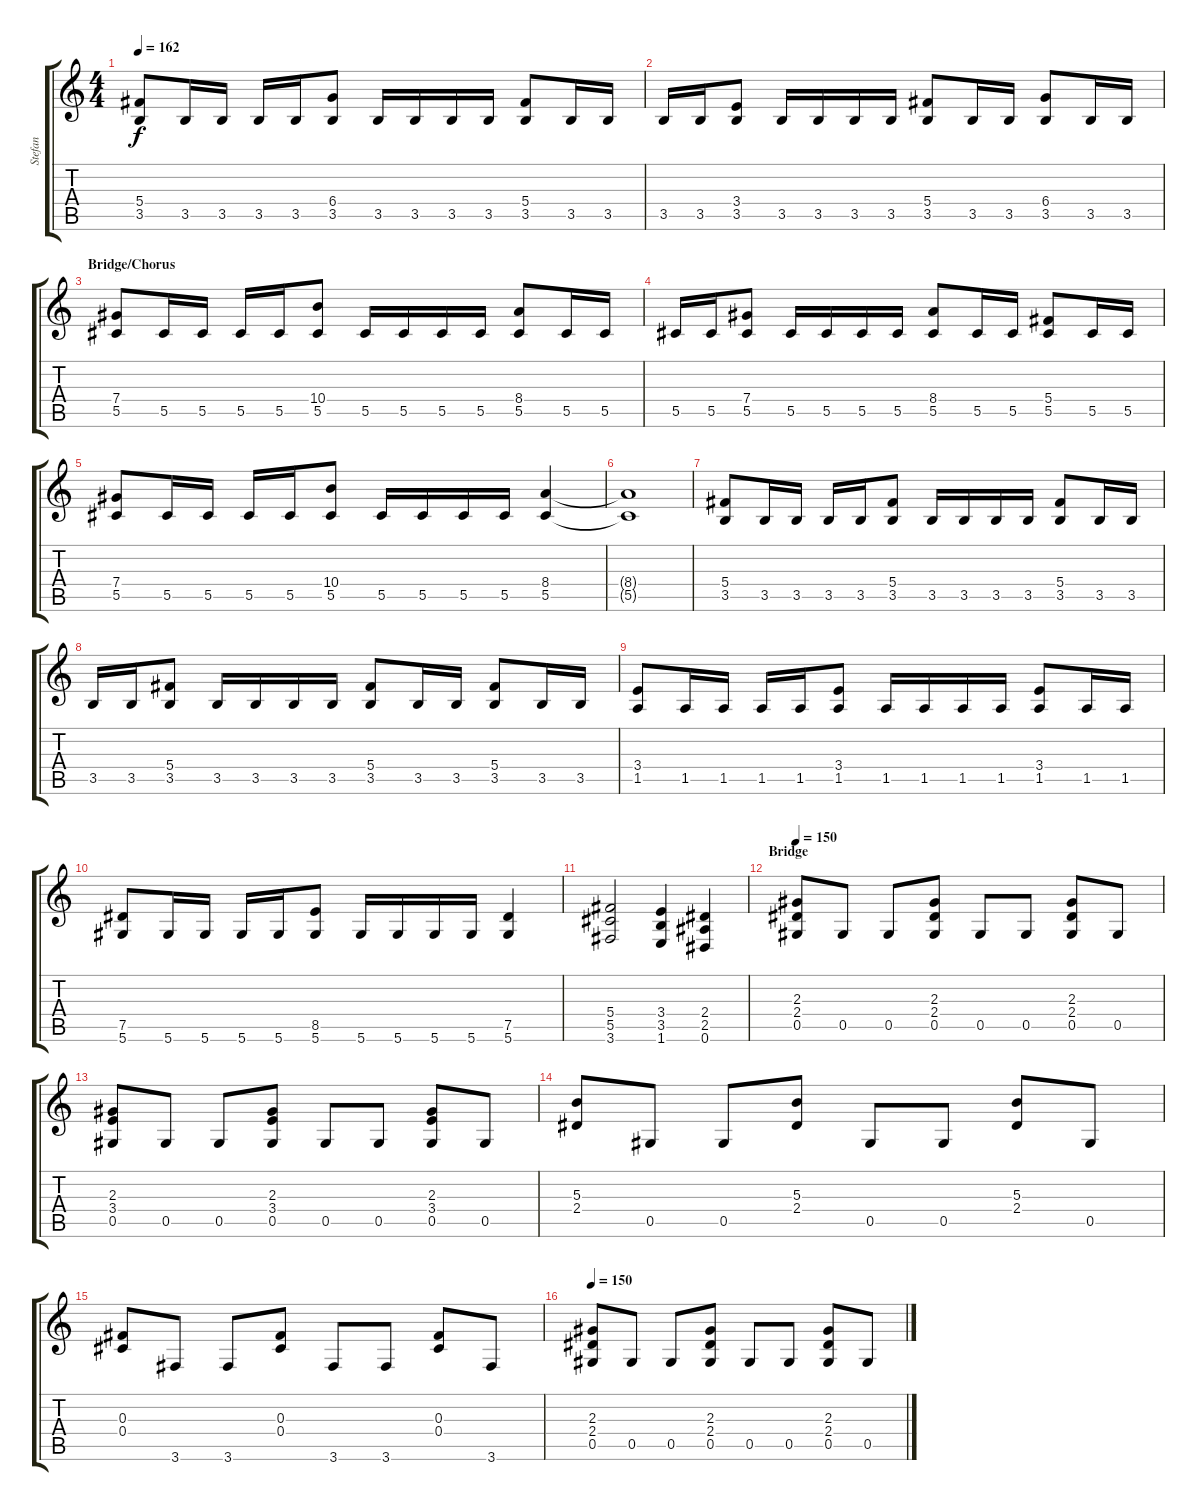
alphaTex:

\track ("Stefan" "Stefan") {instrument distortionguitar}
\staff {score tabs}
\tuning (Eb4 Bb3 Gb3 Db3 Ab2 Eb2) {hide}
\ts (4 4)
\tempo 162
\clef g2
\ks c
(5.4 3.5).8{dy f} 3.5.16 3.5.16 3.5.16 3.5.16 (6.4 3.5).8 3.5.16 3.5.16 3.5.16 3.5.16 (5.4 3.5).8 3.5.16 3.5.16 |
3.5.16 3.5.16 (3.4 3.5).8 3.5.16 3.5.16 3.5.16 3.5.16 (5.4 3.5).8 3.5.16 3.5.16 (6.4 3.5).8 3.5.16 3.5.16 |
\section ("" "Bridge/Chorus")
(7.4 5.5).8 5.5.16 5.5.16 5.5.16 5.5.16 (10.4 5.5).8 5.5.16 5.5.16 5.5.16 5.5.16 (8.4 5.5).8 5.5.16 5.5.16 |
5.5.16 5.5.16 (7.4 5.5).8 5.5.16 5.5.16 5.5.16 5.5.16 (8.4 5.5).8 5.5.16 5.5.16 (5.4 5.5).8 5.5.16 5.5.16 |
(7.4 5.5).8 5.5.16 5.5.16 5.5.16 5.5.16 (10.4 5.5).8 5.5.16 5.5.16 5.5.16 5.5.16 (8.4 5.5).4 |
(8.4{t} 5.5{t}).1 |
(5.4 3.5).8 3.5.16 3.5.16 3.5.16 3.5.16 (5.4 3.5).8 3.5.16 3.5.16 3.5.16 3.5.16 (5.4 3.5).8 3.5.16 3.5.16 |
3.5.16 3.5.16 (5.4 3.5).8 3.5.16 3.5.16 3.5.16 3.5.16 (5.4 3.5).8 3.5.16 3.5.16 (5.4 3.5).8 3.5.16 3.5.16 |
(3.4 1.5).8 1.5.16 1.5.16 1.5.16 1.5.16 (3.4 1.5).8 1.5.16 1.5.16 1.5.16 1.5.16 (3.4 1.5).8 1.5.16 1.5.16 |
(7.5 5.6).8 5.6.16 5.6.16 5.6.16 5.6.16 (8.5 5.6).8 5.6.16 5.6.16 5.6.16 5.6.16 (7.5 5.6).4 |
(5.4 5.5 3.6).2 (3.4 3.5 1.6).4 (2.4 2.5 0.6).4 |
\section ("" "Bridge")
\tempo 150
(2.3 2.4 0.5).8{volume 8} 0.5.8 0.5.8 (2.3 2.4 0.5).8 0.5.8 0.5.8 (2.3 2.4 0.5).8 0.5.8 |
(2.3 3.4 0.5).8 0.5.8 0.5.8 (2.3 3.4 0.5).8 0.5.8 0.5.8 (2.3 3.4 0.5).8 0.5.8 |
(5.3 2.4).8 0.5.8 0.5.8 (5.3 2.4).8 0.5.8 0.5.8 (5.3 2.4).8 0.5.8 |
(0.3 0.4).8 3.6.8 3.6.8 (0.3 0.4).8 3.6.8 3.6.8 (0.3 0.4).8 3.6.8 |
\tempo 150
(2.3 2.4 0.5).8{volume 6} 0.5.8 0.5.8 (2.3 2.4 0.5).8 0.5.8 0.5.8 (2.3 2.4 0.5).8 0.5.8
